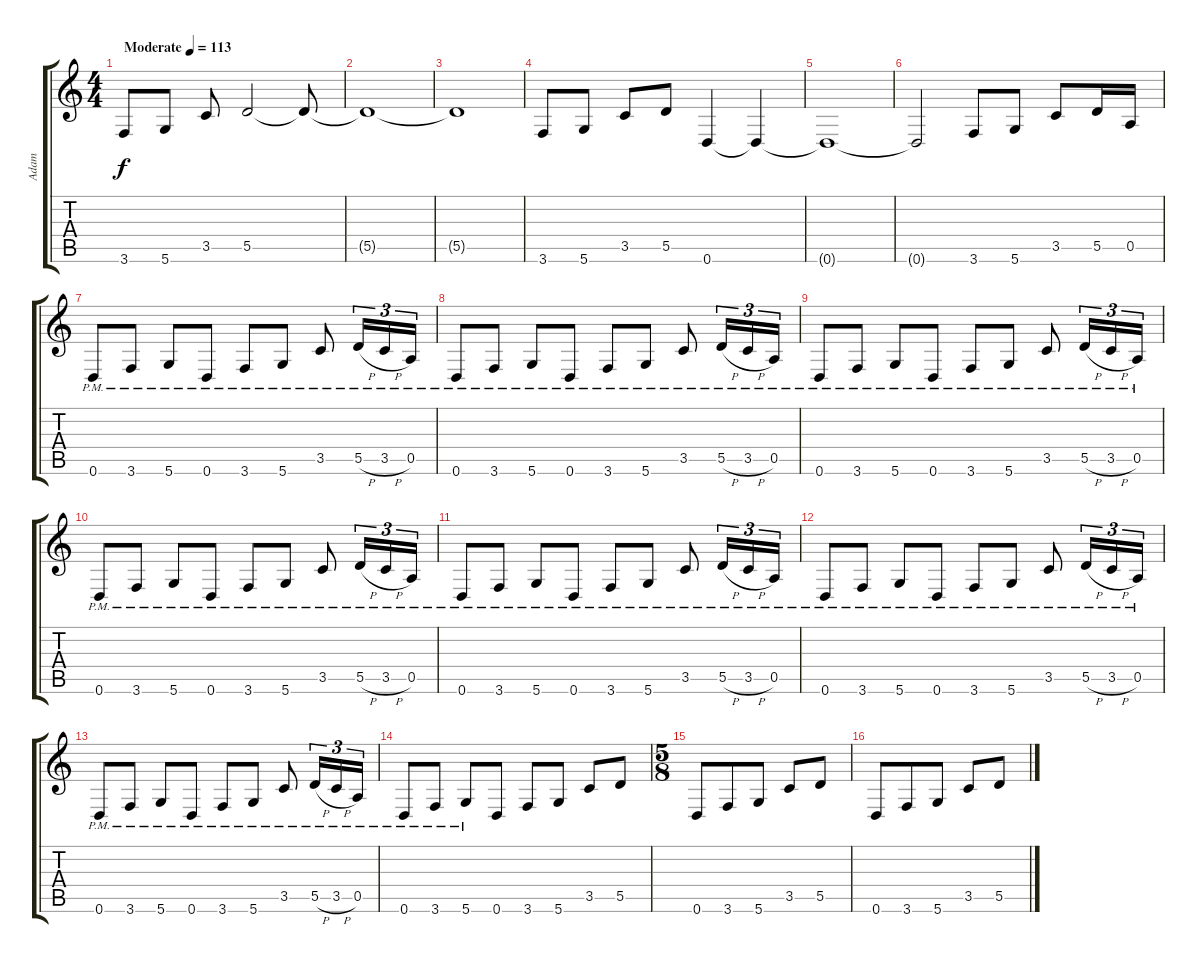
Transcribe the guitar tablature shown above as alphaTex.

\track ("Adam" "Adam") {instrument distortionguitar}
\staff {score tabs}
\tuning (E4 B3 G3 D3 A2 D2) {hide}
\ts (4 4)
\tempo (113 "Moderate")
\clef g2
\ks c
3.6.8{dy f instrument distortionguitar} 5.6.8 3.5.8 5.5.2 5.5{t}.8 |
5.5{t}.1 |
5.5{t}.1 |
3.6.8 5.6.8 3.5.8 5.5.8 0.6.4 0.6{t}.4 |
0.6{t}.1 |
0.6{t}.2 3.6.8 5.6.8 3.5.8 5.5.16 0.5.16 |
0.6{pm}.8 3.6{pm}.8 5.6{pm}.8 0.6{pm}.8 3.6{pm}.8 5.6{pm}.8 3.5{pm}.8 5.5{h pm}.16{tu (3 2)} 3.5{h pm}.16{tu (3 2)} 0.5{pm}.16{tu (3 2)} |
0.6{pm}.8 3.6{pm}.8 5.6{pm}.8 0.6{pm}.8 3.6{pm}.8 5.6{pm}.8 3.5{pm}.8 5.5{h pm}.16{tu (3 2)} 3.5{h pm}.16{tu (3 2)} 0.5{pm}.16{tu (3 2)} |
0.6{pm}.8 3.6{pm}.8 5.6{pm}.8 0.6{pm}.8 3.6{pm}.8 5.6{pm}.8 3.5{pm}.8 5.5{h pm}.16{tu (3 2)} 3.5{h pm}.16{tu (3 2)} 0.5{pm}.16{tu (3 2)} |
0.6{pm}.8 3.6{pm}.8 5.6{pm}.8 0.6{pm}.8 3.6{pm}.8 5.6{pm}.8 3.5{pm}.8 5.5{h pm}.16{tu (3 2)} 3.5{h pm}.16{tu (3 2)} 0.5{pm}.16{tu (3 2)} |
0.6{pm}.8 3.6{pm}.8 5.6{pm}.8 0.6{pm}.8 3.6{pm}.8 5.6{pm}.8 3.5{pm}.8 5.5{h pm}.16{tu (3 2)} 3.5{h pm}.16{tu (3 2)} 0.5{pm}.16{tu (3 2)} |
0.6{pm}.8 3.6{pm}.8 5.6{pm}.8 0.6{pm}.8 3.6{pm}.8 5.6{pm}.8 3.5{pm}.8 5.5{h pm}.16{tu (3 2)} 3.5{h pm}.16{tu (3 2)} 0.5{pm}.16{tu (3 2)} |
0.6{pm}.8 3.6{pm}.8 5.6{pm}.8 0.6{pm}.8 3.6{pm}.8 5.6{pm}.8 3.5{pm}.8 5.5{h pm}.16{tu (3 2)} 3.5{h pm}.16{tu (3 2)} 0.5{pm}.16{tu (3 2)} |
0.6{pm}.8 3.6{pm}.8 5.6{pm}.8 0.6.8 3.6.8 5.6.8 3.5.8 5.5.8 |
\ts (5 8)
0.6.8 3.6.8 5.6.8 3.5.8 5.5.8 |
0.6.8 3.6.8 5.6.8 3.5.8 5.5.8
